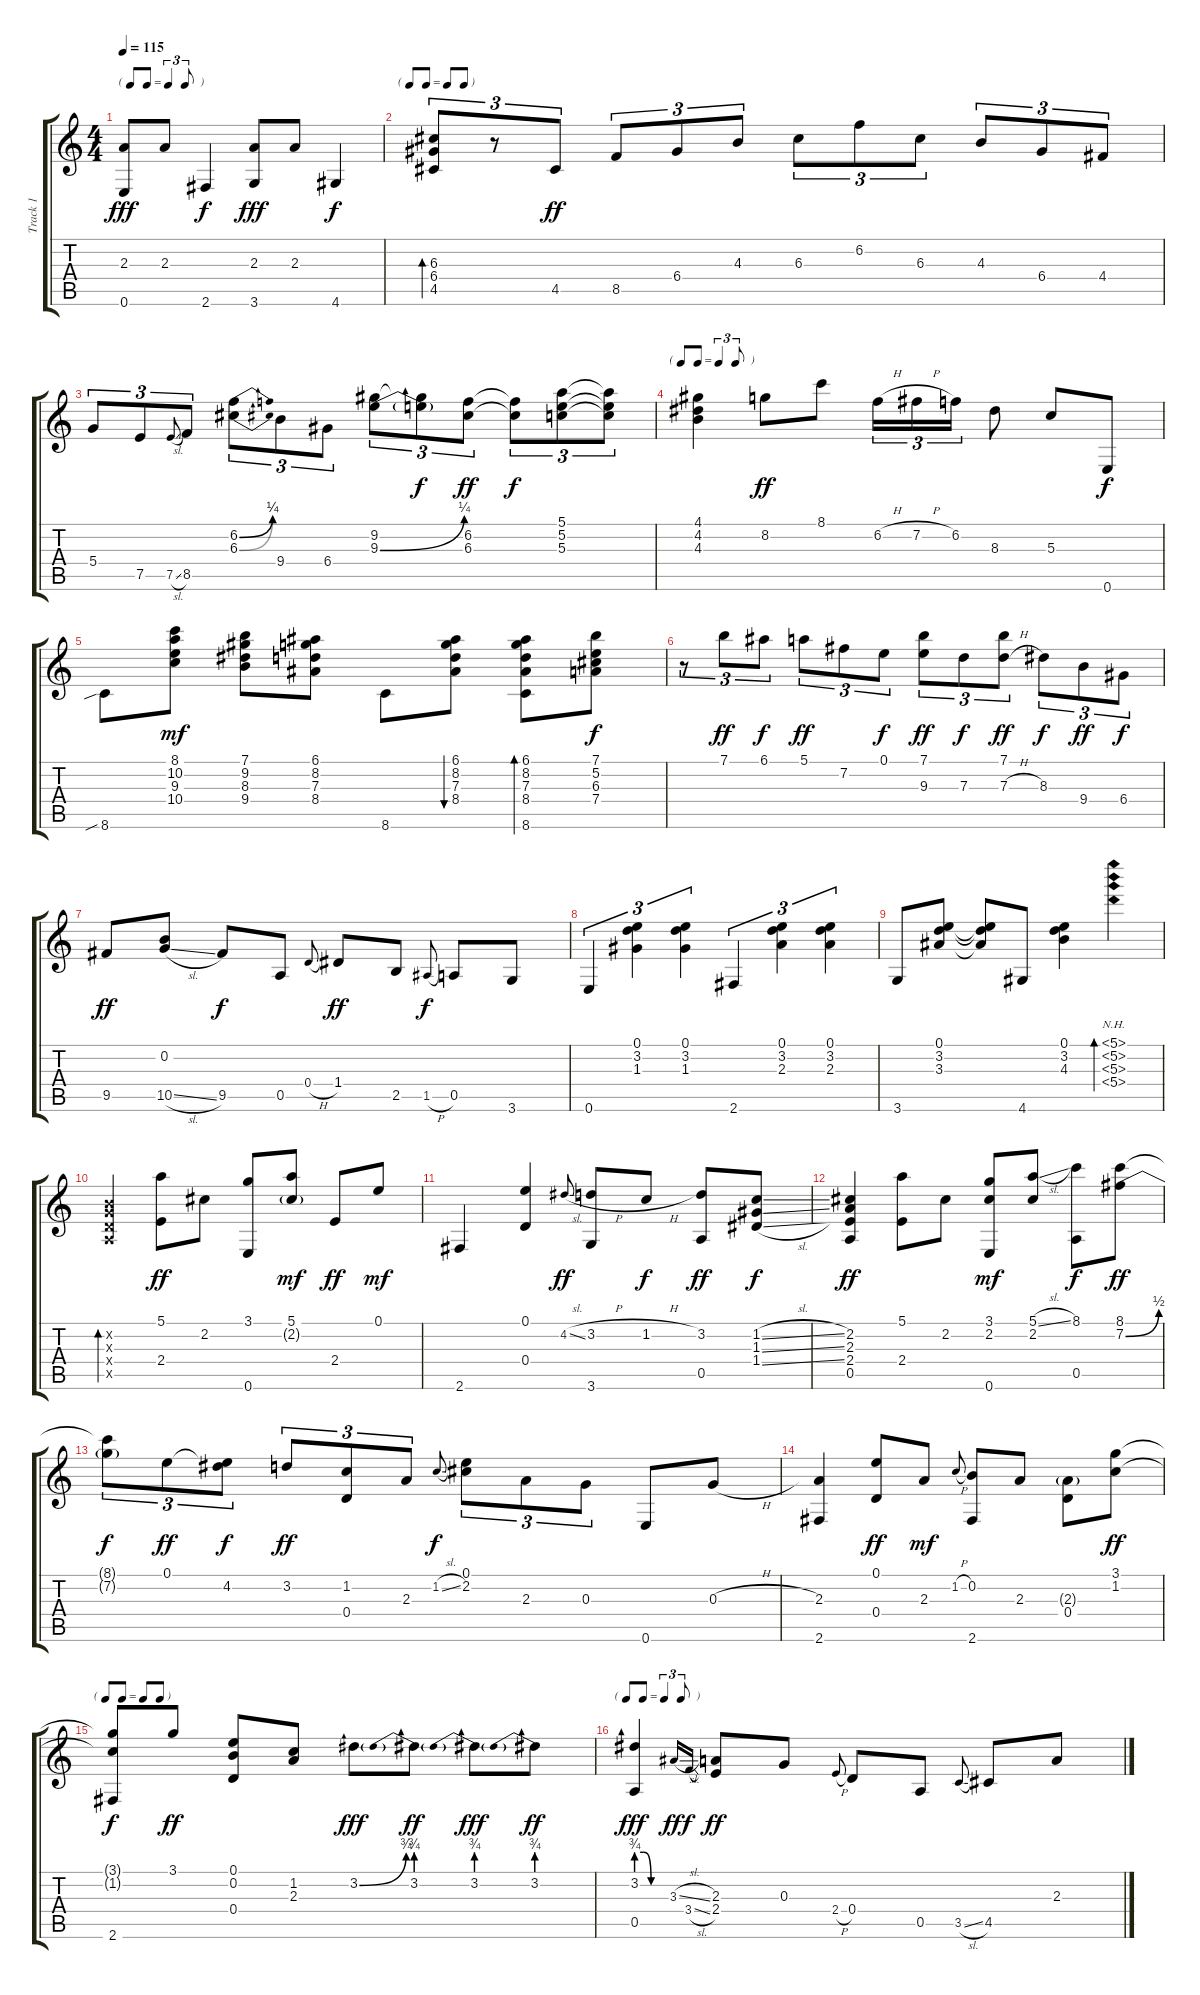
\track ("Track 1" "Track 1") {instrument acousticguitarsteel}
\staff {score tabs}
\tuning (E4 B3 G3 D3 A2 E2) {hide}
\ts (4 4)
\tf triplet8th
\tempo 115
\clef g2
\ks c
(2.3 0.6).8{dy fff} 2.3.8 2.6.4{dy f} (2.3 3.6).8{dy fff} 2.3.8 4.6.4{dy f} |
\tf none
(6.3 6.4 4.5).8{tu (3 2) bd 240} r.8{tu (3 2)} 4.5.8{tu (3 2) dy ff} 8.5.8{tu (3 2)} 6.4.8{tu (3 2)} 4.3.8{tu (3 2)} 6.3.8{tu (3 2)} 6.2.8{tu (3 2)} 6.3.8{tu (3 2)} 4.3.8{tu (3 2)} 6.4.8{tu (3 2)} 4.4.8{tu (3 2)} |
5.4.8{tu (3 2)} 7.5.8{tu (3 2)} 7.5{sl}.8{gr onbeat} 8.5.8{tu (3 2)} (6.2{be (bend 0 0 60 1)} 6.3{be (bend 0 0 60 1)}).8{tu (3 2)} 9.4.8{tu (3 2)} 6.4.8{tu (3 2)} (9.2 9.3{be (bend 0 0 60 1)}).8{tu (3 2)} (9.2{t} 9.3{t}).8{tu (3 2) dy f} (6.2 6.3).8{tu (3 2) dy ff} (6.2{t} 6.3{t}).8{tu (3 2) dy f} (5.1 5.2 5.3).8{tu (3 2)} (5.1{t} 5.2{t} 5.3{t}).8{tu (3 2)} |
\tf triplet8th
(4.1 4.2 4.3).4 8.2.8{dy ff} 8.1.8 6.2{h}.16{tu (3 2)} 7.2{h}.16{tu (3 2)} 6.2.16{tu (3 2)} 8.3.8 5.3.8 0.6.8{dy f} |
8.6{sib}.8 (8.1 10.2 9.3 10.4).8{dy mf} (7.1 9.2 8.3 9.4).8 (6.1 8.2 7.3 8.4).8 8.6.8 (6.1 8.2 7.3 8.4).8{bu 120} (6.1 8.2 7.3 8.4 8.6).8{bd 120} (7.1 5.2 6.3 7.4).8{dy f} |
r.8{tu (3 2)} 7.1.8{tu (3 2) dy ff} 6.1.8{tu (3 2) dy f} 5.1.8{tu (3 2) dy ff} 7.2.8{tu (3 2)} 0.1.8{tu (3 2) dy f} (7.1 9.3).8{tu (3 2) dy ff} 7.3.8{tu (3 2) dy f} (7.1 7.3{h}).8{tu (3 2) dy ff} 8.3.8{tu (3 2) dy f} 9.4.8{tu (3 2) dy ff} 6.4.8{tu (3 2) dy f} |
9.5.8{dy ff} (0.2 10.5{sl}).8 9.5.8{dy f} 0.5.8 0.4{h}.8{gr onbeat} 1.4.8{dy ff} 2.5.8 1.5{h}.8{gr onbeat dy f} 0.5.8 3.6.8 |
0.6.4{tu (3 2)} (0.1 3.2 1.3).4{tu (3 2)} (0.1 3.2 1.3).4{tu (3 2)} 2.6.4{tu (3 2)} (0.1 3.2 2.3).4{tu (3 2)} (0.1 3.2 2.3).4{tu (3 2)} |
3.6.8 (0.1 3.2 3.3).8 (0.1{t} 3.2{t} 3.3{t}).8 4.6.8 (0.1 3.2 4.3).4 (5.1{nh} 5.2{nh} 5.3{nh} 5.4{nh}).4{bd 480} |
(0.2{x} 0.3{x} 0.4{x} 0.5{x}).4{bd 480} (5.1 2.4).8{dy ff} 2.2.8 (3.1 0.6).8 (5.1 2.2{g}).8{dy mf} 2.4.8{dy ff} 0.1.8{dy mf} |
2.6.4 (0.1 0.4).4 4.2{sl}.8{gr onbeat dy ff} (3.2{h} 3.6).8 1.2{h}.8{dy f} (3.2 0.5).8{dy ff} (1.2{sl} 1.3{sl} 1.4{sl}).8{dy f} |
(2.2 2.3 2.4 0.5).4{dy ff} (5.1 2.4).8 2.2.8 (3.1 2.2 0.6).8{dy mf} (5.1{sl} 2.2).8 (8.1 0.5).8{dy f} (8.1 7.2{be (bend 0 0 60 2)}).8{dy ff} |
(8.1{t} 7.2{t}).8{tu (3 2) dy f} 0.1.8{tu (3 2) dy ff} (0.1{t} 4.2).8{tu (3 2) dy f} 3.2.8{tu (3 2) dy ff} (1.2 0.4).8{tu (3 2)} 2.3.8{tu (3 2)} 1.2{sl}.8{gr onbeat dy f} (0.1 2.2).8{tu (3 2)} 2.3.8{tu (3 2)} 0.3.8{tu (3 2)} 0.6.8 0.3{h}.8 |
(2.3 2.6).4 (0.1 0.4).8{dy ff} 2.3.8{dy mf} 1.2{h}.8{gr onbeat} (0.2 2.6).8 2.3.8 (2.3{g} 0.4).8 (3.1 1.2).8{dy ff} |
\tf none
(3.1{t} 1.2{t} 2.6).8{dy f} 3.1.8{dy ff} (0.1 0.2 0.4).8 (1.2 2.3).8 3.2{be (bend 0 0 60 3)}.8{dy fff} 3.2{be (prebend 0 3 60 3)}.8{dy ff} 3.2{be (prebend 0 3 60 3)}.8{dy fff} 3.2{be (prebend 0 3 60 3)}.8{dy ff} |
\tf triplet8th
(3.2{be (custom 0 3 15 3 30 0 60 0)} 0.5).4{dy fff} 3.3{sl}.16{gr onbeat dy ff} 3.4{sl}.16{gr onbeat dy f} (2.3 2.4).8{dy ff} 0.3.8 2.4{h}.8{gr onbeat} 0.4.8 0.5.8 3.5{sl}.8{gr onbeat} 4.5.8 2.3.8
